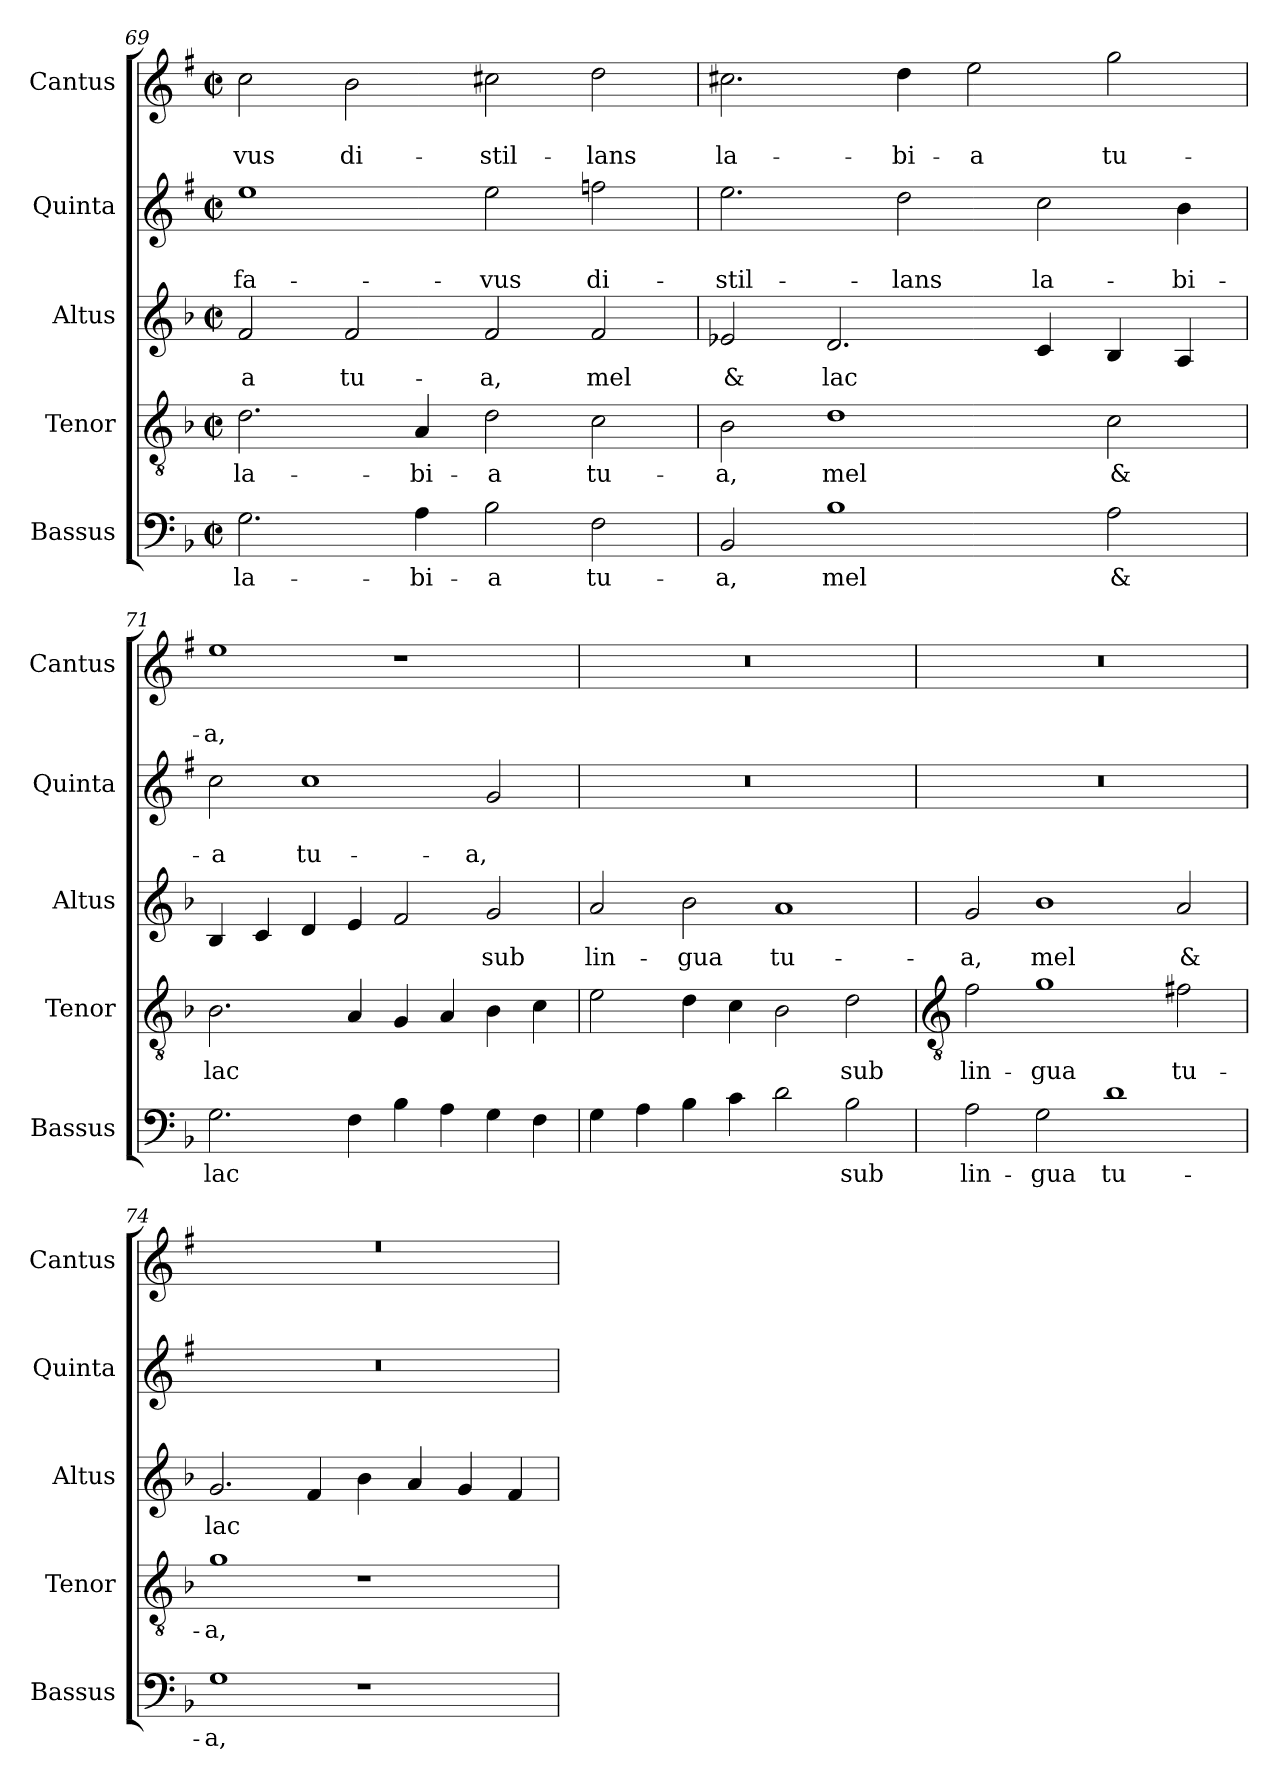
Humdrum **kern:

**kern	**text	**kern	**text	**kern	**text	**kern	**text	**text	**kern	**text	**text
*part5	*part5	*part4	*part4	*part3	*part3	*part2	*part2	*part2	*part1	*part1	*part1
*staff5	*staff5	*staff4	*staff4	*staff3	*staff3	*staff2	*staff2	*staff2	*staff1	*staff1	*staff1
*I"Bassus	*	*I"Tenor	*	*I"Altus	*	*I"Quinta	*	*	*I"Cantus	*	*
*I'Bassus	*	*I'Tenor	*	*I'Altus	*	*I'Quinta	*	*	*I'Cantus	*	*
*clefF4	*	*clefGv2	*	*clefG2	*	*clefG2	*	*	*clefG2	*	*
*	*	*	*	*	*	*ITrd1c2	*	*	*ITrd1c2	*	*
*k[b-]	*	*k[b-]	*	*k[b-]	*	*k[b-]	*	*	*k[b-]	*	*
*F:	*	*F:	*	*F:	*	*F:	*	*	*F:	*	*
*M4/2	*	*M4/2	*	*M4/2	*	*M4/2	*	*	*M4/2	*	*
*met(c|)	*	*met(c|)	*	*met(c|)	*	*met(c|)	*	*	*met(c|)	*	*
=69	=69	=69	=69	=69	=69	=69	=69	=69	=69	=69	=69
!	!LO:LY:b	!	!LO:LY:b	!	!LO:LY:b	!	!	!LO:LY:b	!	!	!LO:LY:b
2.G	la-	2.d	la-	2f	-a	1dd	.	fa-	2b-	.	-vus
!	!	!	!	!	!LO:LY:b	!	!	!	!	!	!LO:LY:b
.	.	.	.	2f	tu-	.	.	.	2a	.	di-
!	!LO:LY:b	!	!LO:LY:b	!	!	!	!	!	!	!	!
4A	-bi-	4A	-bi-	.	.	.	.	.	.	.	.
!	!LO:LY:b	!	!LO:LY:b	!	!LO:LY:b	!	!	!LO:LY:b	!	!	!LO:LY:b
2B-	-a	2d	-a	2f	-a,	2dd	.	-vus	2bn	.	-stil-
!	!LO:LY:b	!	!LO:LY:b	!	!LO:LY:b	!	!	!LO:LY:b	!	!	!LO:LY:b
2F	tu-	2c	tu-	2f	mel	2ee-X	.	di-	2cc	.	-lans
=70	=70	=70	=70	=70	=70	=70	=70	=70	=70	=70	=70
!	!LO:LY:b	!	!LO:LY:b	!	!LO:LY:b	!	!	!LO:LY:b	!	!	!LO:LY:b
2BB-	-a,	2B-	-a,	2e-X	&	2.dd	.	-stil-	2.bn	.	la-
!	!LO:LY:b	!	!LO:LY:b	!	!LO:LY:b	!	!	!	!	!	!
1B-	mel	1d	mel	2.d	lac	.	.	.	.	.	.
!	!	!	!	!	!	!	!	!LO:LY:b	!	!	!LO:LY:b
.	.	.	.	.	.	2cc	.	-lans	4cc	.	-bi-
!	!	!	!	!	!	!	!	!	!	!	!LO:LY:b
.	.	.	.	.	.	.	.	.	2dd	.	-a
!	!	!	!	!	!	!	!	!LO:LY:b	!	!	!
.	.	.	.	4c	.	2b-	.	la-	.	.	.
!	!LO:LY:b	!	!LO:LY:b	!	!	!	!	!	!	!	!LO:LY:b
2A	&	2c	&	4B-	.	.	.	.	2ff	.	tu-
!	!	!	!	!	!	!	!	!LO:LY:b	!	!	!
.	.	.	.	4A	.	4a	.	-bi-	.	.	.
=71	=71	=71	=71	=71	=71	=71	=71	=71	=71	=71	=71
!	!LO:LY:b	!	!LO:LY:b	!	!	!	!	!LO:LY:b	!	!	!LO:LY:b
2.G	lac	2.B-	lac	4B-	.	2b-	.	-a	1dd	.	-a,
.	.	.	.	4c	.	.	.	.	.	.	.
!	!	!	!	!	!	!	!	!LO:LY:b	!	!	!
.	.	.	.	4d	.	1b-	.	tu-	.	.	.
4F	.	4A	.	4e	.	.	.	.	.	.	.
4B-	.	4G	.	2f	.	.	.	.	1r	.	.
4A	.	4A	.	.	.	.	.	.	.	.	.
!	!	!	!	!	!LO:LY:b	!	!	!LO:LY:b	!	!	!
4G	.	4B-	.	2g	sub	2f	.	-a,	.	.	.
4F	.	4c	.	.	.	.	.	.	.	.	.
!!LO:LB:g=z
=72	=72	=72	=72	=72	=72	=72	=72	=72	=72	=72	=72
!	!	!	!	!	!LO:LY:b	!	!	!	!	!	!
4G	.	2e	.	2a	lin-	0r	.	.	0r	.	.
4A	.	.	.	.	.	.	.	.	.	.	.
!	!	!	!	!	!LO:LY:b	!	!	!	!	!	!
4B-	.	4d	.	2b-	-gua	.	.	.	.	.	.
4c	.	4c	.	.	.	.	.	.	.	.	.
!	!	!	!	!	!LO:LY:b	!	!	!	!	!	!
2d	.	2B-	.	1a	tu-	.	.	.	.	.	.
!	!LO:LY:b	!	!LO:LY:b	!	!	!	!	!	!	!	!
2B-	sub	2d	sub	.	.	.	.	.	.	.	.
!!LO:LB:g=z
=73	=73	=73	=73	=73	=73	=73	=73	=73	=73	=73	=73
*	*	*clefGv2	*	*	*	*	*	*	*	*	*
!	!LO:LY:b	!	!LO:LY:b	!	!LO:LY:b	!	!	!	!	!	!
2A	lin-	2f	lin-	2g	-a,	0r	.	.	0r	.	.
!	!LO:LY:b	!	!LO:LY:b	!	!LO:LY:b	!	!	!	!	!	!
2G	-gua	1g	-gua	1b-	mel	.	.	.	.	.	.
!	!LO:LY:b	!	!	!	!	!	!	!	!	!	!
1d	tu-	.	.	.	.	.	.	.	.	.	.
!	!	!	!LO:LY:b	!	!LO:LY:b	!	!	!	!	!	!
.	.	2f#X	tu-	2a	&	.	.	.	.	.	.
!!LO:LB:g=z
=74	=74	=74	=74	=74	=74	=74	=74	=74	=74	=74	=74
!	!LO:LY:b	!	!LO:LY:b	!	!LO:LY:b	!	!	!	!	!	!
*	*	*	*	*	*	*	*	*	*^	*	*
1G	-a,	1g	-a,	2.g	lac	0r	.	.	0r	0ryy	.	.
.	.	.	.	4f	.	.	.	.	.	.	.	.
1r	.	1r	.	4b-	.	.	.	.	.	.	.	.
.	.	.	.	4a	.	.	.	.	.	.	.	.
.	.	.	.	4g	.	.	.	.	.	.	.	.
.	.	.	.	4f	.	.	.	.	.	.	.	.
*	*	*	*	*	*	*	*	*	*v	*v	*	*
=	=	=	=	=	=	=	=	=	=	=	=
*-	*-	*-	*-	*-	*-	*-	*-	*-	*-	*-	*-
